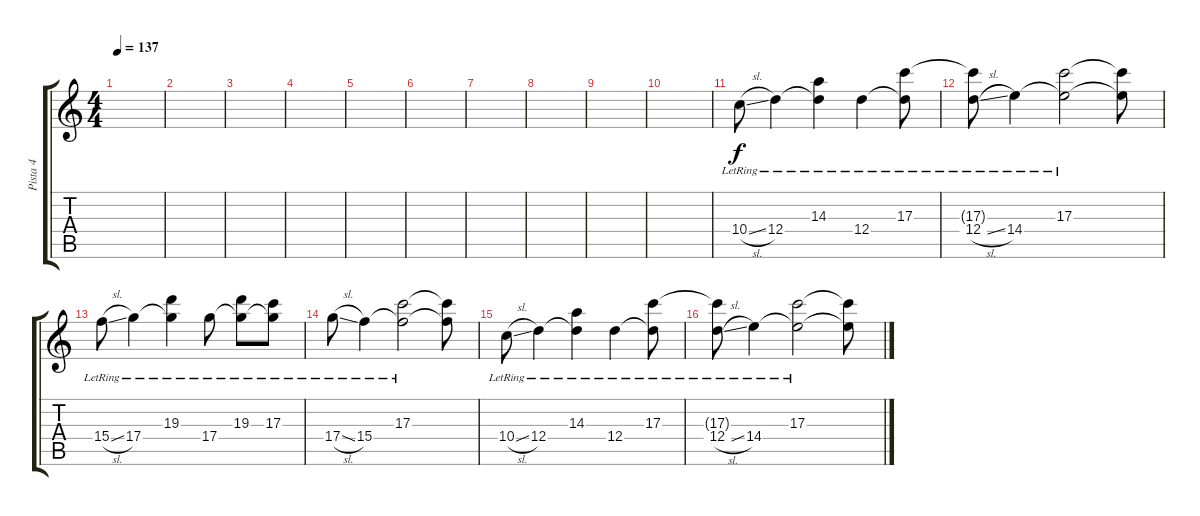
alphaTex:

\track ("Pista 4" "Pista 4") {instrument electricguitarjazz}
\staff {score tabs}
\tuning (E4 B3 G3 D3 A2 E2) {hide}
\ts (4 4)
\tempo 137
\clef g2
\ks c
|
|
|
|
|
|
|
|
|
|
10.4{sl lr}.8 12.4{lr}.4 (14.3{lr} 12.4{t}).4 12.4{lr}.4 (17.3{lr} 12.4{t}).8 |
(17.3{t} 12.4{sl lr}).8 14.4{lr}.4 (17.3{lr} 14.4{t}).2 (17.3{t} 14.4{t}).8 |
15.4{sl lr}.8 17.4{lr}.4 (19.3{lr} 17.4{t}).4 17.4{lr}.8 (19.3{lr} 17.4{t}).8 (17.3{lr} 17.4{t}).8 |
17.4{sl lr}.8 15.4{lr}.4 (17.3{lr} 15.4{t}).2 (17.3{t} 15.4{t}).8 |
10.4{sl lr}.8 12.4{lr}.4 (14.3{lr} 12.4{t}).4 12.4{lr}.4 (17.3{lr} 12.4{t}).8 |
(17.3{t} 12.4{sl lr}).8 14.4{lr}.4 (17.3{lr} 14.4{t}).2 (17.3{t} 14.4{t}).8
